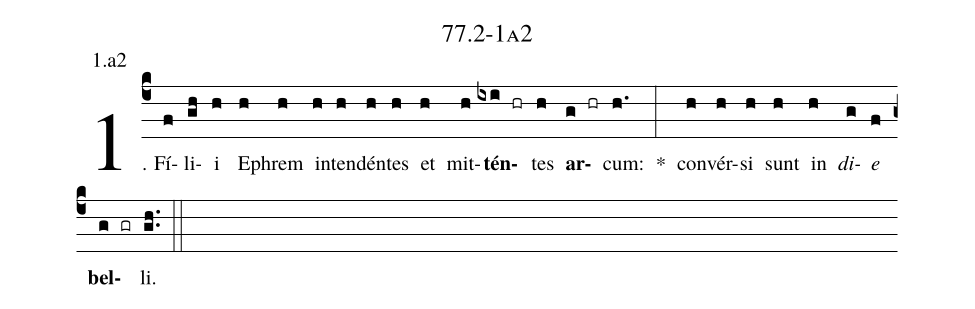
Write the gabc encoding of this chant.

name: 77.2-1a2;
annotation: 1.a2;
%%
(c4)1. Fí(f)li(gh)i(h) E(h)phrem(h) in(h)ten(h)dén(h)tes(h) et(h) mit(h)<b>tén</b>(ixi hr)tes(h) <b>ar</b>(g hr)cum:(h.) *(:) con(h)vér(h)si(h) sunt(h) in(h) <i>di</i>(g)<i>e</i>(f) <b>bel</b>(g gr)li.(gh..) (::)


%E(h) u(h) o(g) u(f) a(g) e.(gh..) (::)
